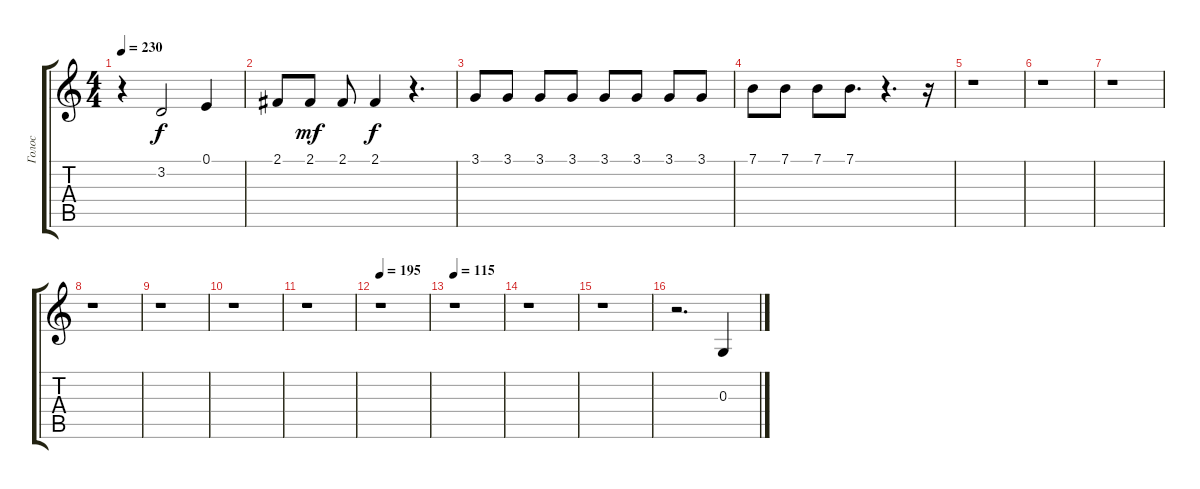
\track ("Голос" "Голос") {instrument violin}
\staff {score tabs}
\tuning (E4 B3 G3 D3 A2 E2) {hide}
\ts (4 4)
\tempo 230
\clef g2
\ks c
r.4{dy f} 3.2.2 0.1.4 |
2.1.8 2.1.8{dy mf} 2.1.8 2.1.4{dy f} r.4{d} |
3.1.8 3.1.8 3.1.8 3.1.8 3.1.8 3.1.8 3.1.8 3.1.8 |
7.1.8 7.1.8 7.1.8 7.1.8{d} r.4{d} r.16 |
r.1 |
r.1 |
r.1 |
r.1 |
r.1 |
r.1 |
r.1 |
\tempo 195
r.1 |
\tempo 115
r.1 |
r.1 |
r.1 |
r.2{d} 0.3.4
